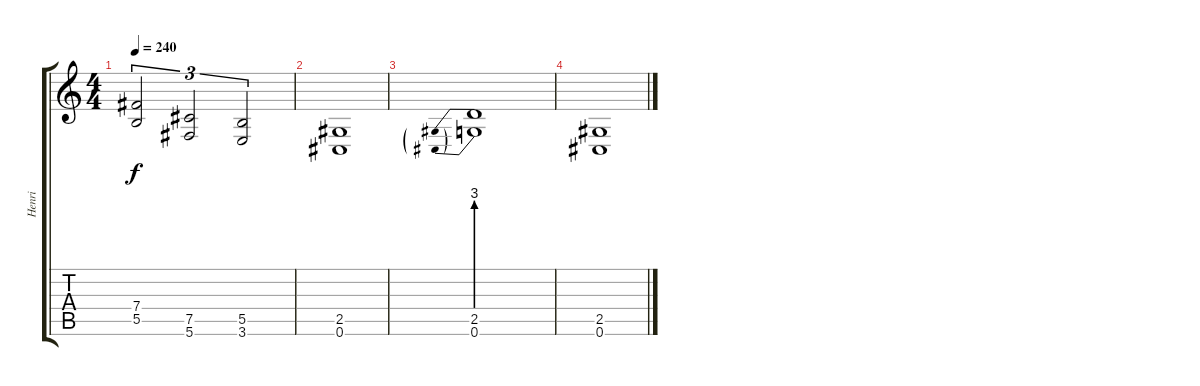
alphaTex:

\track ("Henri" "Henri") {instrument distortionguitar}
\staff {score tabs}
\tuning (Db4 Ab3 E3 B2 Gb2 Db2) {hide}
\ts (4 4)
\tempo 240
\clef g2
\ks c
(7.4 5.5).2{tu (3 2) dy f} (7.5 5.6).2{tu (3 2)} (5.5 3.6).2{tu (3 2)} |
(2.5 0.6).1 |
(2.5{be (prebend 0 12 60 12)} 0.6{be (prebend 0 12 60 12)}).1 |
(2.5 0.6).1
